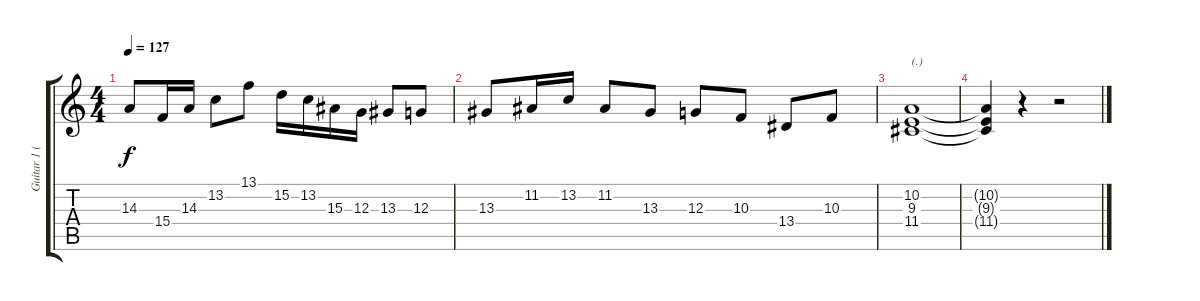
\track ("Guitar 1 (Organ arr. for Guitar)" "Guitar 1 (") {instrument drawbarorgan}
\staff {score tabs}
\tuning (E4 B3 G3 D3 A2 E2) {hide}
\ts (4 4)
\tempo 127
\clef g2
\ks c
14.3.8{dy f} 15.4.16 14.3.16 13.2.8 13.1.8 15.2.16 13.2.16 15.3.16 12.3.16 13.3.8 12.3.8 |
13.3.8 11.2.16 13.2.16 11.2.8 13.3.8 12.3.8 10.3.8 13.4.8 10.3.8 |
(10.2 9.3 11.4).1{txt "(.)"} |
(10.2{t} 9.3{t} 11.4{t}).4 r.4 r.2
